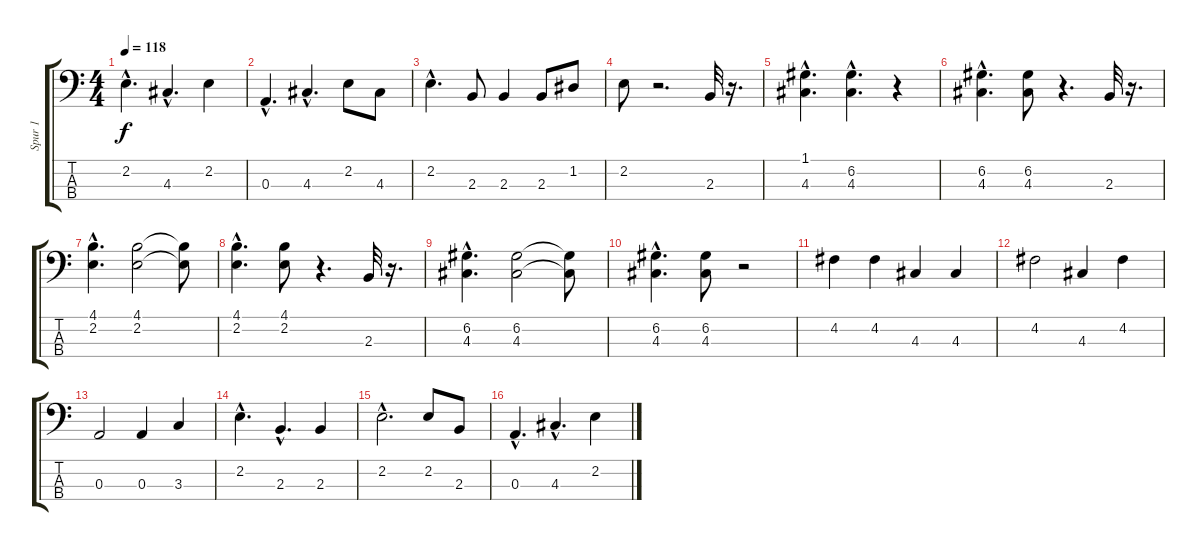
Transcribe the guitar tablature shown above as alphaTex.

\track ("Spur 1" "Spur 1") {instrument electricbassfinger}
\staff {score tabs}
\tuning (G2 D2 A1 E1) {hide}
\ts (4 4)
\tempo 118
\clef f4
\ks c
2.2{hac}.4{d dy f} 4.3{hac}.4{d} 2.2.4 |
0.3{hac}.4{d} 4.3{hac}.4{d} 2.2.8 4.3.8 |
2.2{hac}.4{d} 2.3.8 2.3.4 2.3.8 1.2.8 |
2.2.8 r.2{d} 2.3.32 r.16{d} |
(1.1{hac} 4.3{hac}).4{d} (6.2{hac} 4.3{hac}).4{d} r.4 |
(6.2{hac} 4.3{hac}).4{d} (6.2 4.3).8 r.4{d} 2.3.32 r.16{d} |
(4.1{hac} 2.2{hac}).4{d} (4.1 2.2).2 (4.1{t} 2.2{t}).8 |
(4.1{hac} 2.2{hac}).4{d} (4.1 2.2).8 r.4{d} 2.3.32 r.16{d} |
(6.2{hac} 4.3{hac}).4{d} (6.2 4.3).2 (6.2{t} 4.3{t}).8 |
(6.2{hac} 4.3{hac}).4{d} (6.2 4.3).8 r.2 |
4.2.4 4.2.4 4.3.4 4.3.4 |
4.2.2 4.3.4 4.2.4 |
0.3.2 0.3.4 3.3.4 |
2.2{hac}.4{d} 2.3{hac}.4{d} 2.3.4 |
2.2{hac}.2{d} 2.2.8 2.3.8 |
0.3{hac}.4{d} 4.3{hac}.4{d} 2.2.4
